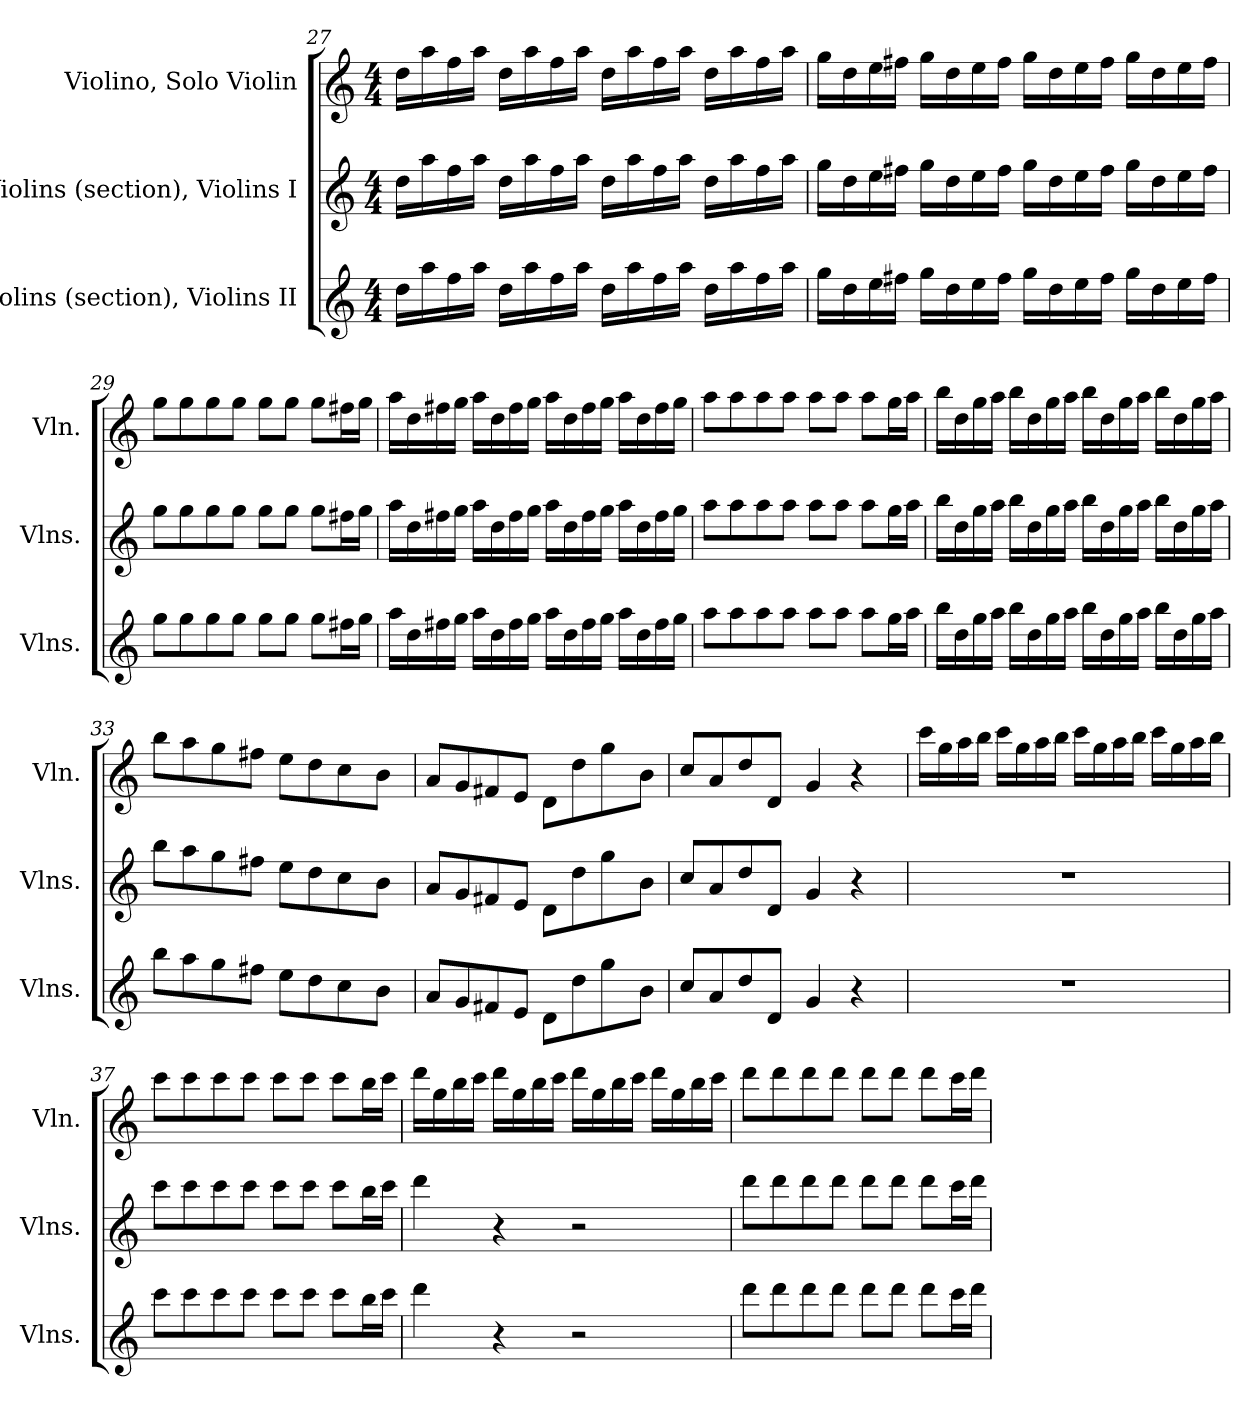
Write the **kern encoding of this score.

**kern	**kern	**kern
*part3	*part2	*part1
*staff3	*staff2	*staff1
*I"Violins (section), Violins II	*I"Violins (section), Violins I	*I"Violino, Solo Violin
*I'Vlns.	*I'Vlns.	*I'Vln.
!!LO:LB:g=z
*clefG2	*clefG2	*clefG2
*k[]	*k[]	*k[]
*M4/4	*M4/4	*M4/4
=27	=27	=27
16dd\LL	16dd\LL	16dd\LL
16aa\	16aa\	16aa\
16ff\	16ff\	16ff\
16aa\JJ	16aa\JJ	16aa\JJ
16dd\LL	16dd\LL	16dd\LL
16aa\	16aa\	16aa\
16ff\	16ff\	16ff\
16aa\JJ	16aa\JJ	16aa\JJ
16dd\LL	16dd\LL	16dd\LL
16aa\	16aa\	16aa\
16ff\	16ff\	16ff\
16aa\JJ	16aa\JJ	16aa\JJ
16dd\LL	16dd\LL	16dd\LL
16aa\	16aa\	16aa\
16ff\	16ff\	16ff\
16aa\JJ	16aa\JJ	16aa\JJ
=28	=28	=28
16gg\LL	16gg\LL	16gg\LL
16dd\	16dd\	16dd\
16ee\	16ee\	16ee\
16ff#X\JJ	16ff#X\JJ	16ff#X\JJ
16gg\LL	16gg\LL	16gg\LL
16dd\	16dd\	16dd\
16ee\	16ee\	16ee\
16ff#\JJ	16ff#\JJ	16ff#\JJ
16gg\LL	16gg\LL	16gg\LL
16dd\	16dd\	16dd\
16ee\	16ee\	16ee\
16ff#\JJ	16ff#\JJ	16ff#\JJ
16gg\LL	16gg\LL	16gg\LL
16dd\	16dd\	16dd\
16ee\	16ee\	16ee\
16ff#\JJ	16ff#\JJ	16ff#\JJ
=29	=29	=29
8gg\L	8gg\L	8gg\L
8gg\	8gg\	8gg\
8gg\	8gg\	8gg\
8gg\J	8gg\J	8gg\J
8gg\L	8gg\L	8gg\L
8gg\J	8gg\J	8gg\J
8gg\L	8gg\L	8gg\L
16ff#X\L	16ff#X\L	16ff#X\L
16gg\JJ	16gg\JJ	16gg\JJ
!!LO:LB:g=z
=30	=30	=30
16aa\LL	16aa\LL	16aa\LL
16dd\	16dd\	16dd\
16ff#X\	16ff#X\	16ff#X\
16gg\JJ	16gg\JJ	16gg\JJ
16aa\LL	16aa\LL	16aa\LL
16dd\	16dd\	16dd\
16ff#\	16ff#\	16ff#\
16gg\JJ	16gg\JJ	16gg\JJ
16aa\LL	16aa\LL	16aa\LL
16dd\	16dd\	16dd\
16ff#\	16ff#\	16ff#\
16gg\JJ	16gg\JJ	16gg\JJ
16aa\LL	16aa\LL	16aa\LL
16dd\	16dd\	16dd\
16ff#\	16ff#\	16ff#\
16gg\JJ	16gg\JJ	16gg\JJ
=31	=31	=31
8aa\L	8aa\L	8aa\L
8aa\	8aa\	8aa\
8aa\	8aa\	8aa\
8aa\J	8aa\J	8aa\J
8aa\L	8aa\L	8aa\L
8aa\J	8aa\J	8aa\J
8aa\L	8aa\L	8aa\L
16gg\L	16gg\L	16gg\L
16aa\JJ	16aa\JJ	16aa\JJ
!!LO:LB:g=z
=32	=32	=32
16bb\LL	16bb\LL	16bb\LL
16dd\	16dd\	16dd\
16gg\	16gg\	16gg\
16aa\JJ	16aa\JJ	16aa\JJ
16bb\LL	16bb\LL	16bb\LL
16dd\	16dd\	16dd\
16gg\	16gg\	16gg\
16aa\JJ	16aa\JJ	16aa\JJ
16bb\LL	16bb\LL	16bb\LL
16dd\	16dd\	16dd\
16gg\	16gg\	16gg\
16aa\JJ	16aa\JJ	16aa\JJ
16bb\LL	16bb\LL	16bb\LL
16dd\	16dd\	16dd\
16gg\	16gg\	16gg\
16aa\JJ	16aa\JJ	16aa\JJ
=33	=33	=33
*	*	*^
*	*	*	*^
8bb\L	8bb\L	8bb\L	4ryy	2...ryy
8aa\	8aa\	8aa\	.	.
8gg\	8gg\	8gg\	16ryy	.
*	*	*MM119	*	*
.	.	.	2ryy	.
8ff#X\J	8ff#X\J	8ff#X\J	.	.
8ee\L	8ee\L	8ee\L	.	.
*	*	*MM118	*	*
8dd\	8dd\	8dd\	.	.
8cc\	8cc\	8cc\	.	.
.	.	.	8.ryy	.
8b\J	8b\J	8b\J	.	.
*	*	*MM117	*	*
.	.	.	.	16ryy
*	*	*	*v	*v
=34	=34	=34	=34
8a/L	8a/L	8a/L	2ryy
8g/	8g/	8g/	.
*	*	*MM116	*
8f#X/	8f#X/	8f#X/	.
8e/J	8e/J	8e/J	.
*	*	*MM115	*
8d\L	8d\L	8d\L	4ryy
8dd\	8dd\	8dd\	.
8gg\	8gg\	8gg\	16ryy
*	*	*MM114	*
.	.	.	8.ryy
8b\J	8b\J	8b\J	.
!!LO:PB:g=z	!!
=35	=35	=35	=35
8cc/L	8cc/L	8cc/L	4..ryy
*	*	*MM113	*
8a/	8a/	8a/	.
8dd/	8dd/	8dd/	.
8d/J	8d/J	8d/J	.
*	*	*MM112	*
.	.	.	2ryy
4g/	4g/	4g/	.
*	*	*MM111	*
4r	4r	4r	.
.	.	.	16ryy
*	*	*v	*v
*	*	*MM110
=36	=36	=36
*	*	*MM120
1r	1r	16ccc\LL
.	.	16gg\
.	.	16aa\
.	.	16bb\JJ
.	.	16ccc\LL
.	.	16gg\
.	.	16aa\
.	.	16bb\JJ
.	.	16ccc\LL
.	.	16gg\
.	.	16aa\
.	.	16bb\JJ
.	.	16ccc\LL
.	.	16gg\
.	.	16aa\
.	.	16bb\JJ
=37	=37	=37
8ccc\L	8ccc\L	8ccc\L
8ccc\	8ccc\	8ccc\
8ccc\	8ccc\	8ccc\
8ccc\J	8ccc\J	8ccc\J
8ccc\L	8ccc\L	8ccc\L
8ccc\J	8ccc\J	8ccc\J
8ccc\L	8ccc\L	8ccc\L
16bb\L	16bb\L	16bb\L
16ccc\JJ	16ccc\JJ	16ccc\JJ
!!LO:LB:g=z
=38	=38	=38
4ddd\	4ddd\	16ddd\LL
.	.	16gg\
.	.	16bb\
.	.	16ccc\JJ
4r	4r	16ddd\LL
.	.	16gg\
.	.	16bb\
.	.	16ccc\JJ
2r	2r	16ddd\LL
.	.	16gg\
.	.	16bb\
.	.	16ccc\JJ
.	.	16ddd\LL
.	.	16gg\
.	.	16bb\
.	.	16ccc\JJ
=39	=39	=39
8ddd\L	8ddd\L	8ddd\L
8ddd\	8ddd\	8ddd\
8ddd\	8ddd\	8ddd\
8ddd\J	8ddd\J	8ddd\J
8ddd\L	8ddd\L	8ddd\L
8ddd\J	8ddd\J	8ddd\J
8ddd\L	8ddd\L	8ddd\L
16ccc\L	16ccc\L	16ccc\L
16ddd\JJ	16ddd\JJ	16ddd\JJ
=	=	=
*-	*-	*-
